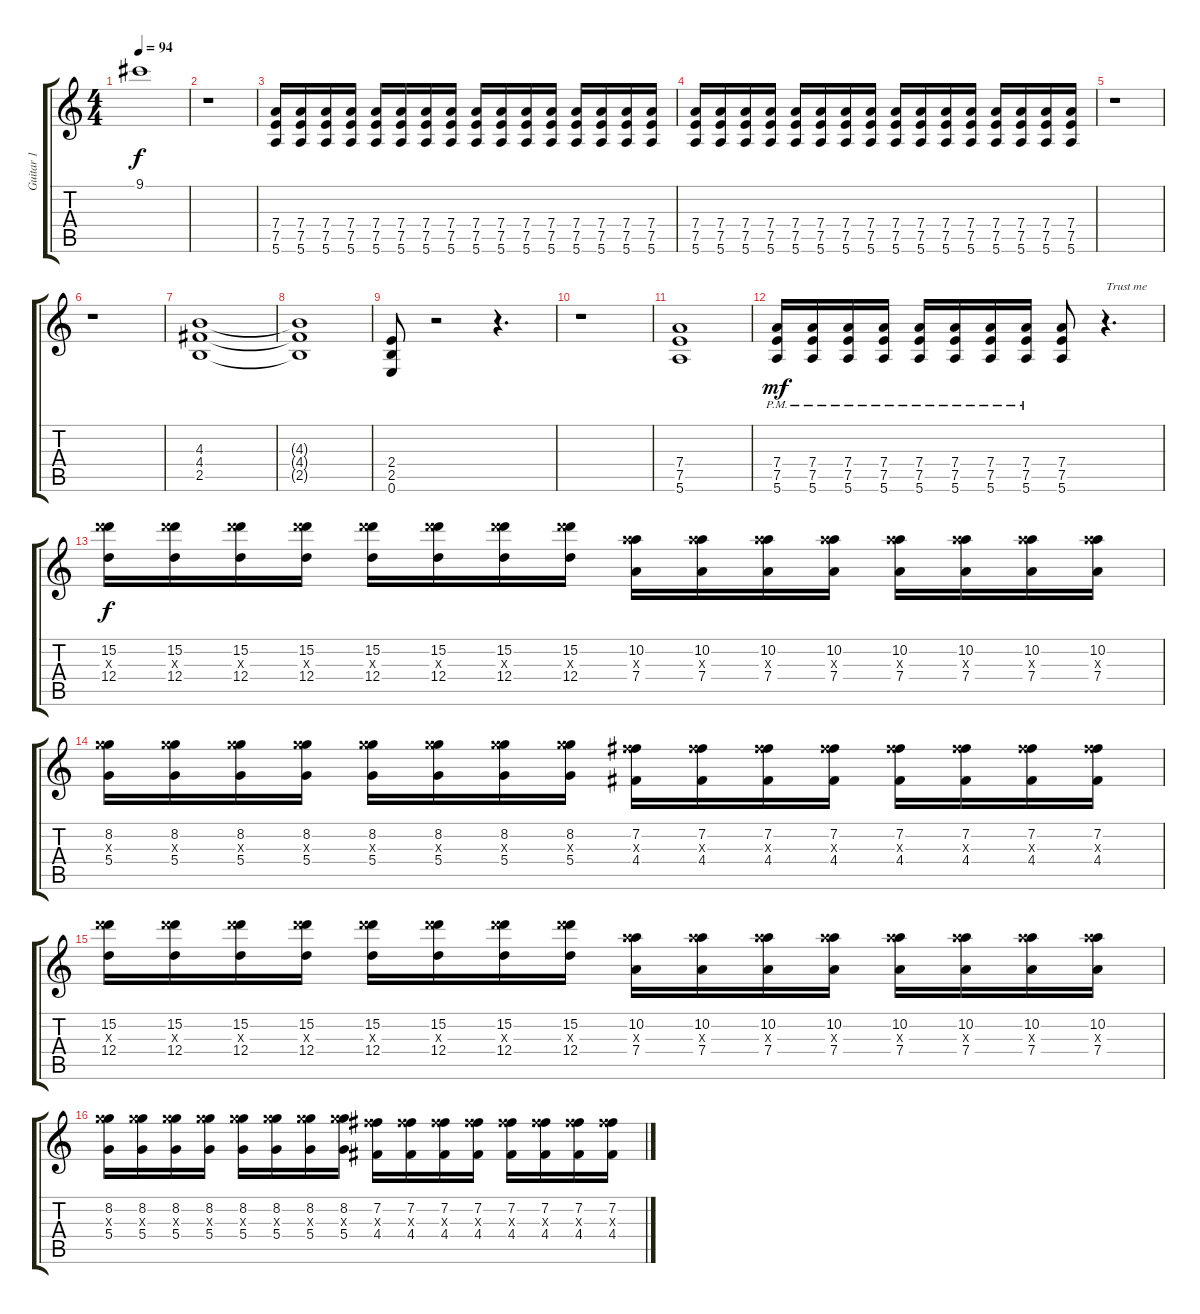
\track ("Guitar 1" "Guitar 1") {instrument distortionguitar}
\staff {score tabs}
\tuning (E4 B3 G3 D3 A2 E2) {hide}
\ts (4 4)
\tempo 94
\clef g2
\ks c
9.1.1{dy f} |
r.1 |
(7.4 7.5 5.6).16{volume 8} (7.4 7.5 5.6).16 (7.4 7.5 5.6).16 (7.4 7.5 5.6).16 (7.4 7.5 5.6).16 (7.4 7.5 5.6).16 (7.4 7.5 5.6).16 (7.4 7.5 5.6).16 (7.4 7.5 5.6).16 (7.4 7.5 5.6).16 (7.4 7.5 5.6).16 (7.4 7.5 5.6).16 (7.4 7.5 5.6).16 (7.4 7.5 5.6).16 (7.4 7.5 5.6).16 (7.4 7.5 5.6).16 |
(7.4 7.5 5.6).16 (7.4 7.5 5.6).16 (7.4 7.5 5.6).16 (7.4 7.5 5.6).16 (7.4 7.5 5.6).16 (7.4 7.5 5.6).16 (7.4 7.5 5.6).16 (7.4 7.5 5.6).16 (7.4 7.5 5.6).16 (7.4 7.5 5.6).16 (7.4 7.5 5.6).16 (7.4 7.5 5.6).16 (7.4 7.5 5.6).16 (7.4 7.5 5.6).16 (7.4 7.5 5.6).16 (7.4 7.5 5.6).16 |
r.1 |
r.1 |
(4.3 4.4 2.5).1 |
(4.3{t} 4.4{t} 2.5{t}).1 |
(2.4 2.5 0.6).8 r.2 r.4{d} |
r.1 |
(7.4 7.5 5.6).1 |
(7.4{pm} 7.5{pm} 5.6{pm}).16{dy mf} (7.4{pm} 7.5{pm} 5.6{pm}).16 (7.4{pm} 7.5{pm} 5.6{pm}).16 (7.4{pm} 7.5{pm} 5.6{pm}).16 (7.4{pm} 7.5{pm} 5.6{pm}).16 (7.4{pm} 7.5{pm} 5.6{pm}).16 (7.4{pm} 7.5{pm} 5.6{pm}).16 (7.4{pm} 7.5{pm} 5.6{pm}).16 (7.4 7.5 5.6).8 r.4{d txt "Trust me"} |
(15.2 19.3{x} 12.4).16{dy f} (15.2 19.3{x} 12.4).16 (15.2 19.3{x} 12.4).16 (15.2 19.3{x} 12.4).16 (15.2 19.3{x} 12.4).16 (15.2 19.3{x} 12.4).16 (15.2 19.3{x} 12.4).16 (15.2 19.3{x} 12.4).16 (10.2 14.3{x} 7.4).16 (10.2 14.3{x} 7.4).16 (10.2 14.3{x} 7.4).16 (10.2 14.3{x} 7.4).16 (10.2 14.3{x} 7.4).16 (10.2 14.3{x} 7.4).16 (10.2 14.3{x} 7.4).16 (10.2 14.3{x} 7.4).16 |
(8.2 12.3{x} 5.4).16 (8.2 12.3{x} 5.4).16 (8.2 12.3{x} 5.4).16 (8.2 12.3{x} 5.4).16 (8.2 12.3{x} 5.4).16 (8.2 12.3{x} 5.4).16 (8.2 12.3{x} 5.4).16 (8.2 12.3{x} 5.4).16 (7.2 11.3{x} 4.4).16 (7.2 11.3{x} 4.4).16 (7.2 11.3{x} 4.4).16 (7.2 11.3{x} 4.4).16 (7.2 11.3{x} 4.4).16 (7.2 11.3{x} 4.4).16 (7.2 11.3{x} 4.4).16 (7.2 11.3{x} 4.4).16 |
(15.2 19.3{x} 12.4).16 (15.2 19.3{x} 12.4).16 (15.2 19.3{x} 12.4).16 (15.2 19.3{x} 12.4).16 (15.2 19.3{x} 12.4).16 (15.2 19.3{x} 12.4).16 (15.2 19.3{x} 12.4).16 (15.2 19.3{x} 12.4).16 (10.2 14.3{x} 7.4).16 (10.2 14.3{x} 7.4).16 (10.2 14.3{x} 7.4).16 (10.2 14.3{x} 7.4).16 (10.2 14.3{x} 7.4).16 (10.2 14.3{x} 7.4).16 (10.2 14.3{x} 7.4).16 (10.2 14.3{x} 7.4).16 |
(8.2 12.3{x} 5.4).16 (8.2 12.3{x} 5.4).16 (8.2 12.3{x} 5.4).16 (8.2 12.3{x} 5.4).16 (8.2 12.3{x} 5.4).16 (8.2 12.3{x} 5.4).16 (8.2 12.3{x} 5.4).16 (8.2 12.3{x} 5.4).16 (7.2 11.3{x} 4.4).16 (7.2 11.3{x} 4.4).16 (7.2 11.3{x} 4.4).16 (7.2 11.3{x} 4.4).16 (7.2 11.3{x} 4.4).16 (7.2 11.3{x} 4.4).16 (7.2 11.3{x} 4.4).16 (7.2 11.3{x} 4.4).16
